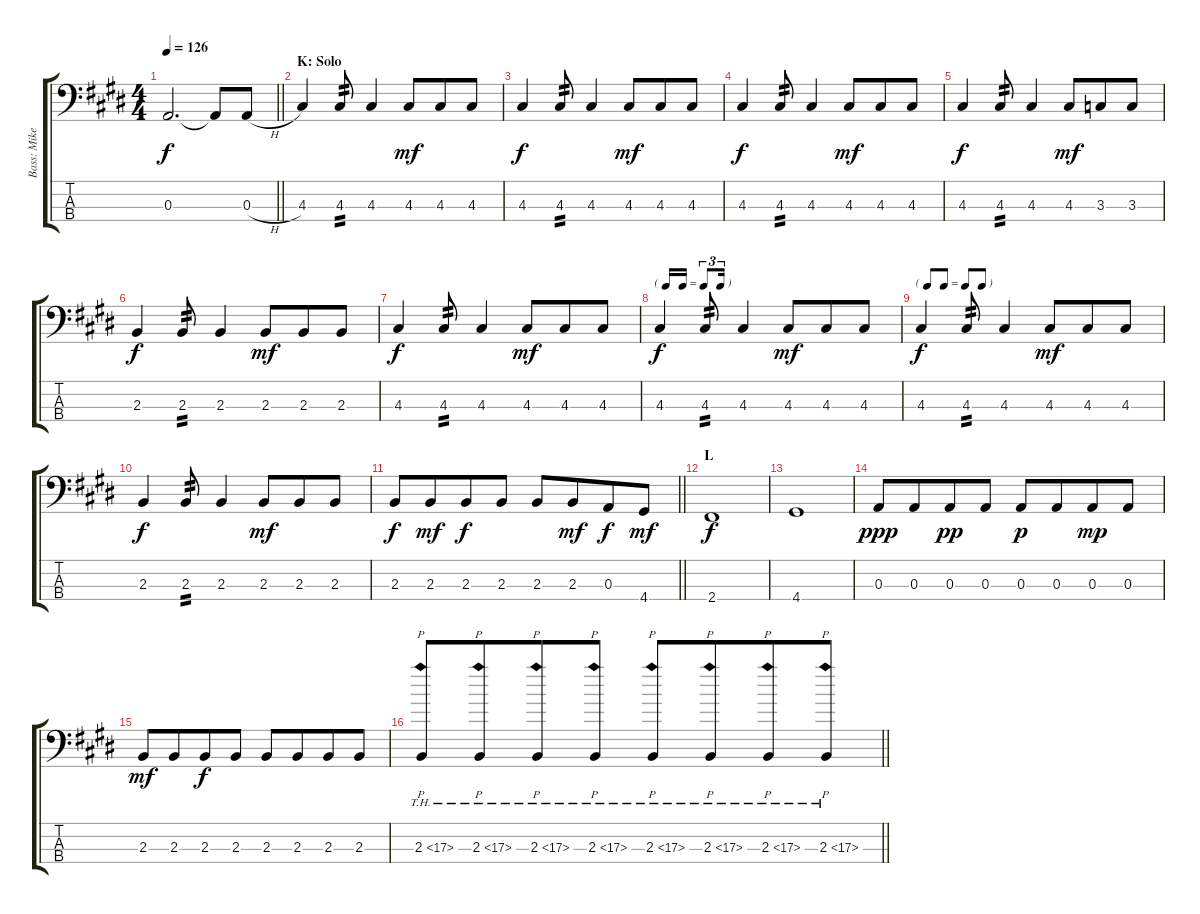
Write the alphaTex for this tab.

\track ("Bass: Mike" "Bass: Mike") {instrument electricbassfinger}
\staff {score tabs}
\tuning (G2 D2 A1 E1) {hide}
\ts (4 4)
\tempo 126
\clef f4
\barLineRight lightlight
\ks e
0.3{t}.2{d dy f} 0.3{t}.8 0.3{h}.8 |
\section ("" "K: Solo")
4.3.4 4.3.8{tp 2} 4.3.4 4.3.8{dy mf beam merge} 4.3.8 4.3.8 |
4.3.4{dy f} 4.3.8{tp 2} 4.3.4 4.3.8{dy mf beam merge} 4.3.8 4.3.8 |
4.3.4{dy f} 4.3.8{tp 2} 4.3.4 4.3.8{dy mf beam merge} 4.3.8 4.3.8 |
4.3.4{dy f} 4.3.8{tp 2} 4.3.4 4.3.8{dy mf beam merge} 3.3.8 3.3.8 |
2.3.4{dy f} 2.3.8{tp 2} 2.3.4 2.3.8{dy mf beam merge} 2.3.8 2.3.8 |
4.3.4{dy f} 4.3.8{tp 2} 4.3.4 4.3.8{dy mf beam merge} 4.3.8 4.3.8 |
\tf triplet16th
4.3.4{dy f} 4.3.8{tp 2} 4.3.4 4.3.8{dy mf beam merge} 4.3.8 4.3.8 |
\tf none
4.3.4{dy f} 4.3.8{tp 2} 4.3.4 4.3.8{dy mf beam merge} 4.3.8 4.3.8 |
2.3.4{dy f} 2.3.8{tp 2} 2.3.4 2.3.8{dy mf beam merge} 2.3.8 2.3.8 |
\barLineRight lightlight
2.3.8{dy f} 2.3.8{dy mf beam merge} 2.3.8{dy f} 2.3.8 2.3.8 2.3.8{dy mf beam merge} 0.3.8{dy f} 4.4.8{dy mf} |
\section ("" "L")
2.4.1{dy f} |
4.4.1 |
0.3.8{dy ppp} 0.3.8{beam merge} 0.3.8{dy pp} 0.3.8 0.3.8{dy p} 0.3.8{beam merge} 0.3.8{dy mp} 0.3.8 |
2.3.8{dy mf} 2.3.8{beam merge} 2.3.8{dy f} 2.3.8 2.3.8 2.3.8{beam merge} 2.3.8 2.3.8 |
\barLineRight lightlight
2.3{th 15}.8{p} 2.3{th 15}.8{p beam merge} 2.3{th 15}.8{p} 2.3{th 15}.8{p} 2.3{th 15}.8{p} 2.3{th 15}.8{p beam merge} 2.3{th 15}.8{p} 2.3{th 15}.8{p}
